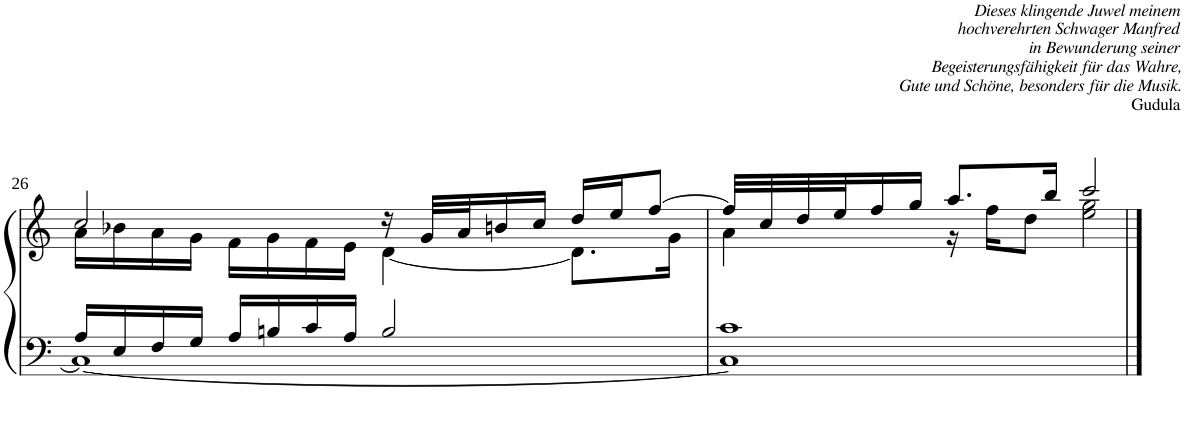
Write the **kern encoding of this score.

**kern	**kern
*part1	*part1
*staff2	*staff1
*I"Piano	*
*I'Pno	*
!!LO:PB:g=z
*clefF4	*clefG2
*k[]	*k[]
*M4/4	*M4/4
*met(c)	*met(c)
=26	=26
*^	*^
16A/LL	1C_	2cc/	16a\LL
16E/	.	.	16b-X\
16F/	.	.	16a\
16G/JJ	.	.	16g\JJ
16A/LL	.	.	16f\LL
16Bn/	.	.	16g\
16c/	.	.	16f\
16A/JJ	.	.	16e\JJ
2B/	.	16r	[4d\
.	.	32g/LLL	.
.	.	32a/J	.
.	.	16bn/	.
.	.	16cc/JJ	.
.	.	16dd/LL	8.d\L]
.	.	16ee/J	.
.	.	[8ff/J	.
.	.	.	16g\Jk
=27	=27	=27	=27
1c	1C]	32ff/LLL]	4a\
.	.	32cc/	.
.	.	32dd/	.
.	.	32ee/J	.
.	.	16ff/	.
.	.	16gg/JJ	.
.	.	8.aa/L	16r
.	.	.	16ff\KL
.	.	.	8dd\J
.	.	16bb/Jk	.
!	!	!LO:TX:a:i:t=Dieses klingende Juwel meinem	!
!	!	!LO:TX:a:t=hochverehrten Schwager Manfred	!
!	!	!LO:TX:a:t=in Bewunderung seiner	!
!	!	!LO:TX:a:t=Begeisterungsfähigkeit für das Wahre,	!
!	!	!LO:TX:a:t=Gute und Schöne, besonders für die Musik.	!
!	!	!LO:TX:a:t=Gudula	!
.	.	2ccc/	2ee\ 2gg\
*v	*v	*	*
*	*v	*v
==	==
*-	*-
